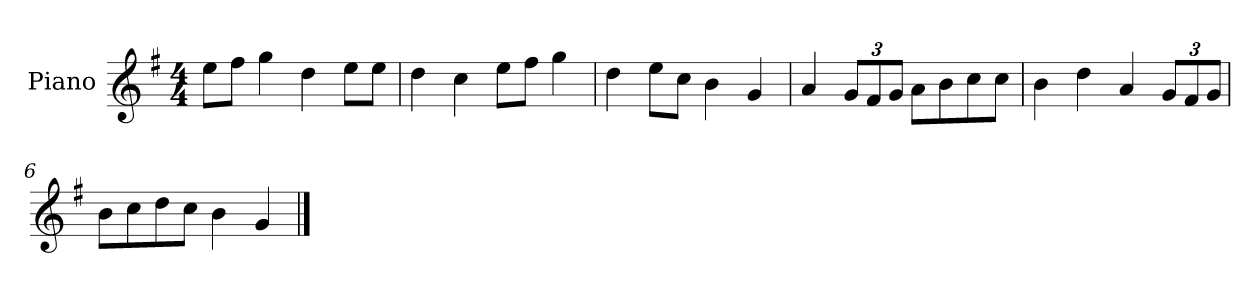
**kern
*part1
*staff1
*I"Piano
*I'P-no
*clefG2
*k[f#]
*M4/4
*MM90
=1
8ee\L
8ff#\J
4gg\
4dd\
8ee\L
8ee\J
=2
4dd\
4cc\
8ee\L
8ff#\J
4gg\
=3
4dd\
8ee\L
8cc\J
4b\
4g/
=4
4a/
*Xbrackettup
12g/L
12f#/
12g/J
8a\L
8b\
8cc\
8cc\J
=5
4b\
4dd\
4a/
12g/L
12f#/
12g/J
=6
8b\L
8cc\
8dd\
8cc\J
4b\
4g/
==
*-
